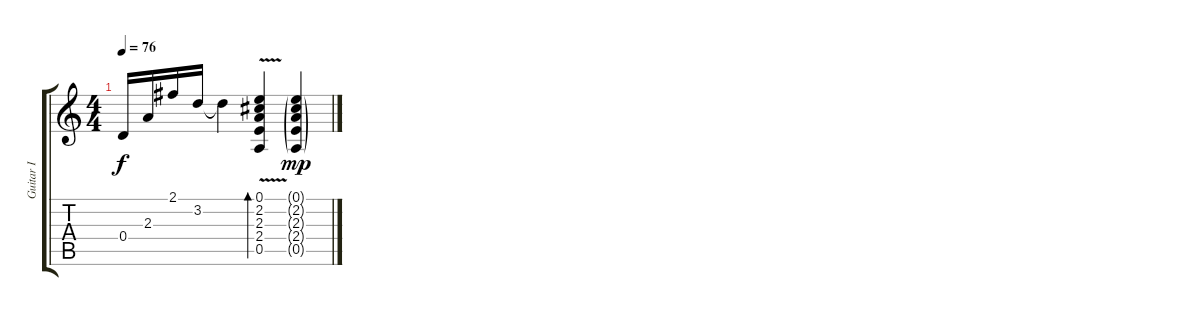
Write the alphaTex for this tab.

\track ("Guitar I" "Guitar I") {instrument acousticguitarnylon}
\staff {score tabs}
\tuning (E4 B3 G3 D3 A2 E2) {hide}
\ts (4 4)
\tempo 76
\clef g2
\ks c
0.4.16{dy f} 2.3.16 2.1.16 3.2.16 3.2{t}.4 (0.1{v} 2.2{v} 2.3{v} 2.4{v} 0.5{v}).4{bd 240} (0.1{g} 2.2{g} 2.3{g} 2.4{g} 0.5{g}).4{dy mp}
